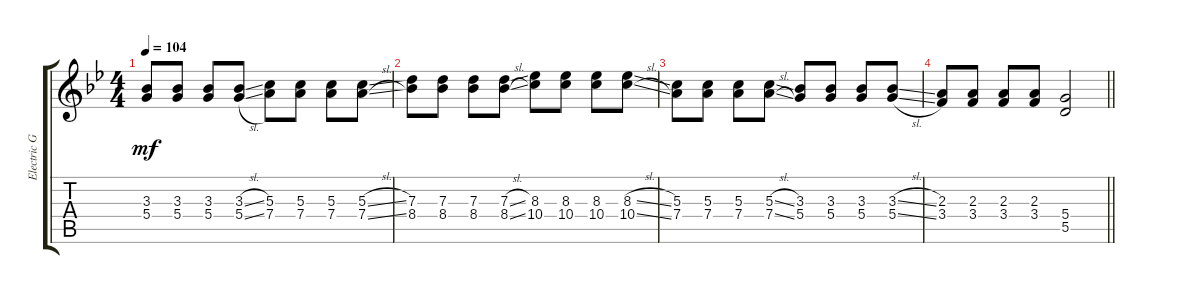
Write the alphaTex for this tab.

\track ("Electric Guitar" "Electric G") {instrument distortionguitar}
\staff {score tabs}
\tuning (E4 B3 G3 D3 A2 D2) {hide}
\ts (4 4)
\tempo 104
\clef g2
\ks bb
(3.3 5.4).8{dy mf} (3.3 5.4).8 (3.3 5.4).8 (3.3{sl} 5.4{sl}).8 (5.3 7.4).8 (5.3 7.4).8 (5.3 7.4).8 (5.3{sl} 7.4{sl}).8 |
(7.3 8.4).8 (7.3 8.4).8 (7.3 8.4).8 (7.3{sl} 8.4{sl}).8 (8.3 10.4).8 (8.3 10.4).8 (8.3 10.4).8 (8.3{sl} 10.4{sl}).8 |
(5.3 7.4).8 (5.3 7.4).8 (5.3 7.4).8 (5.3{sl} 7.4{sl}).8 (3.3 5.4).8 (3.3 5.4).8 (3.3 5.4).8 (3.3{sl} 5.4{sl}).8 |
\barLineRight lightlight
(2.3 3.4).8 (2.3 3.4).8 (2.3 3.4).8 (2.3 3.4).8 (5.4 5.5).2
